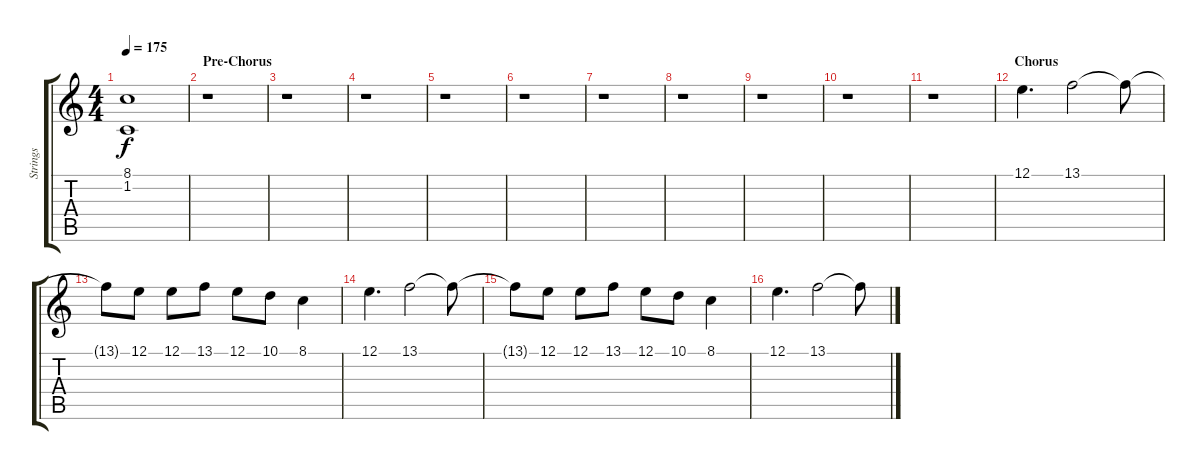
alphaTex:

\track ("Strings" "Strings") {instrument synthstrings1}
\staff {score tabs}
\tuning (E4 B3 G3 D3 A2 E2) {hide}
\ts (4 4)
\tempo 175
\clef g2
\ks c
(8.1{t} 1.2{t}).1{dy f} |
\section ("" "Pre-Chorus")
r.1 |
r.1 |
r.1 |
r.1 |
r.1 |
r.1 |
r.1 |
r.1 |
r.1 |
r.1 |
\section ("" "Chorus")
12.1.4{d} 13.1.2 13.1{t}.8 |
13.1{t}.8 12.1.8 12.1.8 13.1.8 12.1.8 10.1.8 8.1.4 |
12.1.4{d} 13.1.2 13.1{t}.8 |
13.1{t}.8 12.1.8 12.1.8 13.1.8 12.1.8 10.1.8 8.1.4 |
12.1.4{d} 13.1.2 13.1{t}.8
